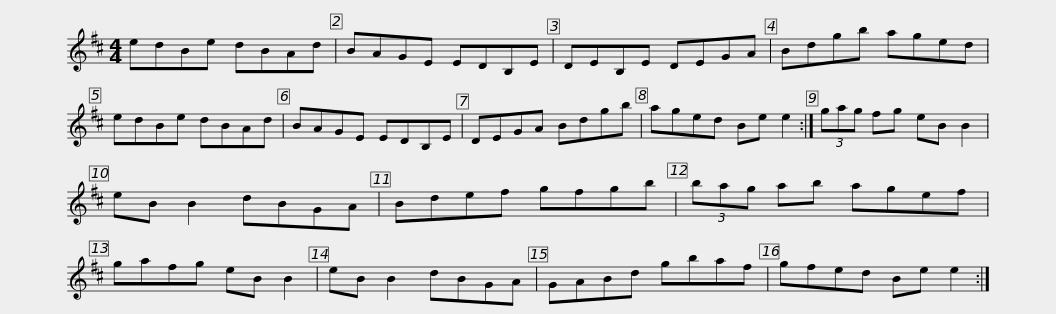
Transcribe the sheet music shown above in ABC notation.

X:1
L:1/8
M:4/4
I:linebreak $
K:D
V:1 treble
V:1
 edBe dBAd | BAGE EDB,E | DEB,E DEGA | Bdgb aged | edBe dBAd |$ %5
 BAGE EDB,E | DEGA Bdgb | aged Be e2 :| (3gag fg eB B2 | eB B2 dBGA |$ %10
 Bdef gfgb | (3bag ab agef | gafg eB B2 | eB B2 dBGA | GABd gbaf |$ %15
 gfed Be e2 :| %16
